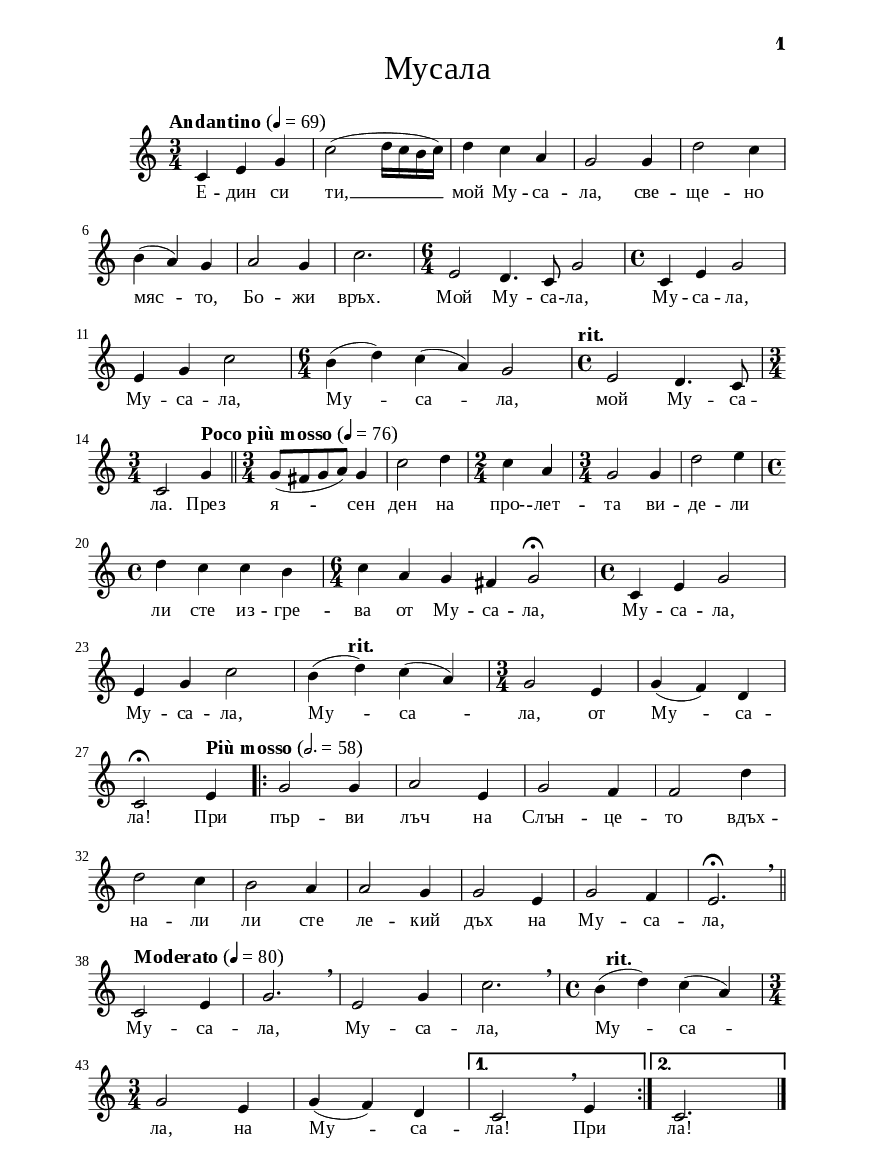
\version "2.24.4"

% include paper part and global functions
\include "include/globals.ily"

\bookpart {
  \label #'ref087
  \tocItem \markup "Мусала"
  \paper {
    print-all-headers = ##t
    print-page-number = ##t
    print-first-page-number = ##t


    % put page numbers on the top and change the font style.
    oddHeaderMarkup = \markup
    \fill-line {
      ""
      \unless \on-first-page-of-part \fromproperty #'header:instrument
      \if \should-print-page-number \abs-fontsize #7 { \number \fromproperty #'page:page-number-string }
    }
    %% evenHeaderMarkup would inherit the value of
    %% oddHeaderMarkup if it were not defined here
    evenHeaderMarkup = \markup
    \fill-line {
      \if \should-print-page-number \abs-fontsize #7 { \number \fromproperty #'page:page-number-string }
      \unless \on-first-page-of-part \fromproperty #'header:instrument
      ""
    }

    oddFooterMarkup = \markup ""

    evenFooterMarkup = ""
    left-margin = 1.5\cm
    right-margin = 1.5\cm
    top-margin = 1\cm
    bottom-margin = 1.2\cm
    ragged-bottom = ##t % do not spread the staves to fill the whole vertical space
    top-markup-spacing.basic-distance = 0\mm % margin between page number and system for the first page
    top-system-spacing.basic-distance = 10\mm % margin between page number and system for the other pages

    % change distance between staves
    system-system-spacing =
    #'((basic-distance . 14)
       (minimum-distance . 6)
       (padding . 1)
       (stretchability . 12))
  }

  \score {
    \include "include/score-layout.ily"

    \new Voice \absolute {
      \clef treble
      \key c \major
      \time 3/4
      \tempoFunc "Andantino" 4 "69"

      c'4 e'4 g'4 | c''2 ( d''16 c'' b' c'' ) |  d''4 c''4 a'4 | g'2 g'4 |

      d''2 c''4  | \break

      b'4 ( a'4 ) g'4 | a'2 g'4 | c''2.| \time 6/4 e'2 d'4. c'8 g'2 |

      \time 4/4 c'4 e'4  g'2  | \break

      e'4 g'4 c''2 |

      \time 6/4 b'4 ( d''4 ) c''4 ( a'4 ) g'2 \tempo "rit." |

      \time 4/4 e'2 d'4. c'8 | \break

      \time 3/4 c'2 \tempoFunc "Poco più mosso" 4 "76" g'4  | \bar "||"

      \time 3/4



      g'8 ( fis'8 g'8 a'8 ) g'4 |

      c''2 d''4 | \time 2/4 c''4 a'4 |\time 3/4 g'2 g'4 | d''2 e''4 | \break

      \time 4/4 d''4 c'' c'' b' |

      \time 6/4 c''4 a' g' fis' g'2 \fermata |

      \time 4/4 c'4 e'4 g'2 | \break

      e'4 g'4 c''2  | \tempo "        rit." b'4 ( d''4 ) c''4 ( a'4 ) |

      \time 3/4 g'2 e'4 |

      g'4 ( f'4 ) d'4 | \break

      c'2\fermata

      \tempoFunc "Più mosso" 2. "58"

      e'4 | \repeat volta 2 {
        g'2 g'4 | a'2 e'4 | g'2 f'4 f'2 d''4 |\break

        d''2 c''4 | b'2 a'4 | a'2 g'4 | g'2 e'4 | g'2 f'4 | e'2.\fermata \breathe \bar "||" \break

        \tempoFunc "Moderato" 4 "80"

        c'2 e'4 |  g'2. \breathe |

        e'2 g'4 | c''2. \breathe | \time 4/4 \tempo "        rit." b'4 ( d''4 ) c''4 ( a'4 ) \break

        \time 3/4 g'2 e'4 | g'4 ( f'4 ) d'4
      } \alternative { { c'2  \breathe e'4 } {c'2. } } \bar "|."

    }



    \addlyrics {
      Е -- дин си ти, __ мой Му -- са -- ла, све -- ще -- но

      мяс -- то, Бо -- жи връх.  Мой Му -- са -- ла, Му -- са -- ла,

      Му -- са -- ла, Му -- са -- ла, мой Му -- са -- ла.

      През я -- сен ден на "про-" -- лет -- та ви -- де -- ли

      ли сте из -- гре -- ва от Му -- са -- ла,    Му -- са -- ла,

      Му -- са -- ла,  Му -- са -- ла,  от Му -- са -- ла! При пър -- ви

      лъч на Слън -- це -- то вдъх -- на -- ли ли сте ле -- кий дъх на Му -- са -- ла,

      Му -- са -- ла, Му -- са -- ла, Му -- са -- ла, на Му -- са -- ла! При ла!
    }

    \header {
      title = \titleFunc #'ref_desc_10 "Мусала" "Musala"
    }

    \midi{}

  } % score



} % bookpart


